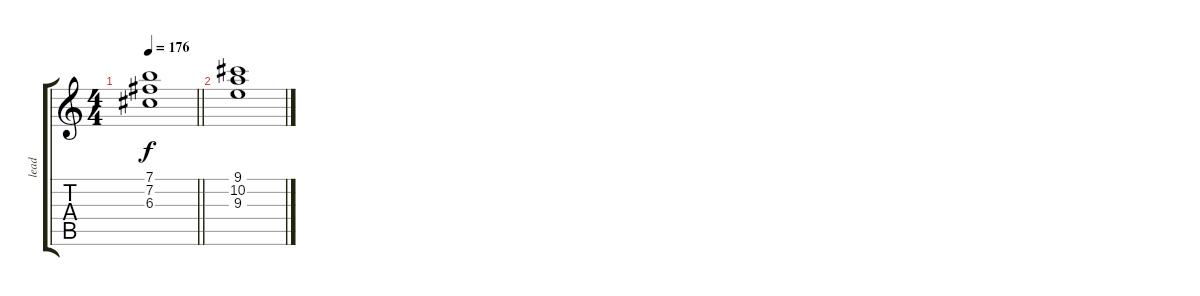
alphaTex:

\track ("lead" "lead") {instrument electricguitarclean}
\staff {score tabs}
\tuning (E4 B3 G3 D3 A2 E2) {hide}
\ts (4 4)
\tempo 176
\clef g2
\barLineRight lightlight
\ks c
(7.1 7.2 6.3).1{dy f} |
(9.1 10.2 9.3).1
